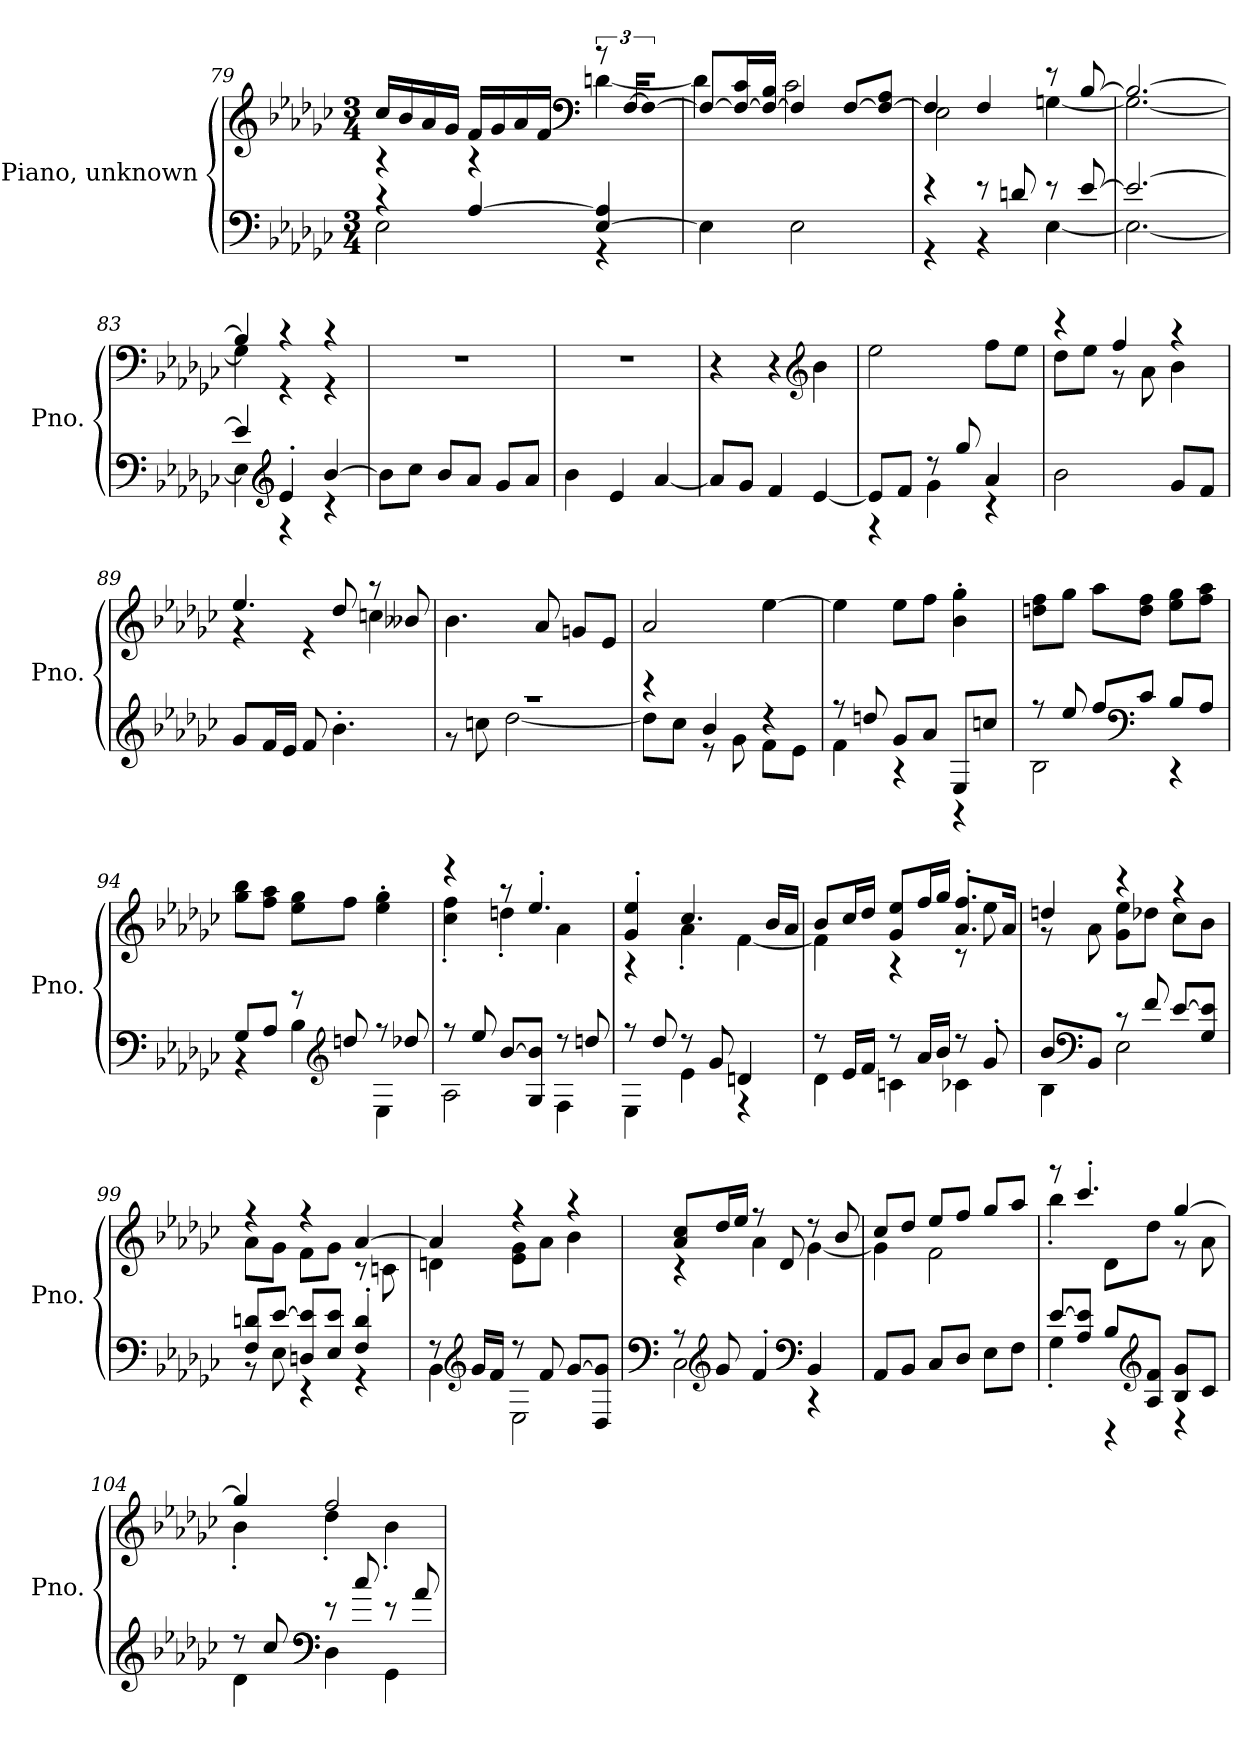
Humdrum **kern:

**kern	**kern
*part1	*part1
*staff2	*staff1
*I"Piano, unknown	*
*I'Pno.	*
*clefF4	*clefG2
*k[b-e-a-d-g-c-]	*k[b-e-a-d-g-c-]
*M3/4	*M3/4
=79	=79
*^	*^
4r	2E-\	16cc-/LL	4r
.	.	16b-/	.
.	.	16a-/	.
.	.	16g-/JJ	.
[4A-/	.	16f/LL	4r
.	.	16g-/	.
.	.	16a-/	.
.	.	16f/JJ	.
*	*	*clefF4	*
[4E-/ 4A-/]	4r	12r	[4dn\
.	.	[24F/KL	.
.	.	8F/J_	.
*v	*v	*	*
=80	=80	=80
4E-\]	8F/L_	4d\]
.	16F/_ 16c-/L	.
.	16F/_ 16B-/JJ	.
2E-\	4F/]	2c-\
.	[8F/L	.
.	8F/_ 8A-/J	.
!!LO:PB:g=z	!!
=81	=81	=81
*^	*	*
4r	4r	4F/]	2E-\
8r	4r	4F/	.
8dn/	.	.	.
8r	[4E-\	8r	[4Gn\
[8e-/	.	[8B-/	.
=82	=82	=82	=82
2.e-/_	2.E-\_	2.B-/_	2.G\_
=83	=83	=83	=83
4e-/]	4E-\]	4B-/]	4G\]
*clefG2	*	*	*
4e-'/	4r	4r	4r
[4b-/	4r	4r	4r
*v	*v	*	*
*	*v	*v
=84	=84
8b-\L]	2.r
8cc-\J	.
8b-/L	.
8a-/J	.
8g-/L	.
8a-/J	.
=85	=85
4b-\	2.r
4e-/	.
[4a-/	.
=86	=86
8a-/L]	4r
8g-/J	.
4f/	4r
*	*clefG2
[4e-/	4b-\
=87	=87
*^	*
8e-/L]	4r	2ee-\
8f/J	.	.
8r	4g-\	.
8gg-/	.	.
4a-/	4r	8ff\L
.	.	8ee-\J
*v	*v	*
!!LO:LB:g=z
=88	=88
*	*^
2b-\	4r	8dd-\L
.	.	8ee-\J
.	4ff/	8r
.	.	8a-\
8g-/L	4r	4b-\
8f/J	.	.
=89	=89	=89
8g-/L	4.ee-/	4r
16f/L	.	.
16e-/JJ	.	.
8f/	.	4r
4.b-'\	8dd-/	.
.	8r	4ccn\
.	8b--X/	.
*	*v	*v
=90	=90
*^	*
2.r	8r	4.b-\
.	8ccn\	.
.	[2dd-\	.
.	.	8a-/
.	.	8gn/L
.	.	8e-/J
=91	=91	=91
4r	8dd-\L]	2a-/
.	8cc-\J	.
4b-/	8r	.
.	8g-\	.
4r	8f\L	[4ee-\
.	8e-\J	.
=92	=92	=92
8r	4f\	4ee-\]
8ddn/	.	.
8g-/L	4r	8ee-\L
8a-/J	.	8ff\J
8E-/L	4r	4b-\' 4gg-\'
8ccn/J	.	.
!!LO:LB:g=z
=93	=93	=93
8r	2B-\	8ddn\ 8ff\L
8ee-/	.	8gg-\J
8ff/L	.	8aa-\L
*clefF4	*	*
8c-/J	.	8dd\ 8ff\J
8B-/L	4r	8ee-\ 8gg-\L
8A-/J	.	8ff\ 8aa-\J
=94	=94	=94
8G-/L	4r	8gg-\ 8bb-\L
8A-/J	.	8ff\ 8aa-\J
8r	4B-\	8ee-\ 8gg-\L
*clefG2	*	*
8ddn/	.	8ff\J
8r	4E-\	4ee-\' 4gg-\'
8dd-X/	.	.
=95	=95	=95
*	*	*^
8r	2A-\	4r	4cc-\' 4ff\'
8ee-/	.	.	.
[8b-/L	.	8r	4ddn'\
8G-/ 8b-/]J	.	4.ee-'/	.
8r	4F\	.	4a-\
8ddn/	.	.	.
=96	=96	=96	=96
8r	4E-\	4g-/' 4ee-/'	4r
8dd-/	.	.	.
8r	4e-\	4.cc-/	4a-'\
8g-/	.	.	.
4dn/	4r	.	[4f\
.	.	16b-/LL	.
.	.	16a-/JJ	.
!!LO:LB:g=z	!!
=97	=97	=97	=97
8r	4d-\	8b-/L	4f\]
16e-/LL	.	16cc-/L	.
16f/JJ	.	16dd-/JJ	.
8r	4cn\	8g-/ 8ee-/L	4r
16a-/LL	.	16ff/L	.
16b-/JJ	.	16gg-/JJ	.
8r	4c-X\	8.a-/' 8.ff/'L	8r
8g-'/	.	.	8ee-\
.	.	16a-/Jk	.
=98	=98	=98	=98
8b-/L	4B-\	4ddn/	8r
*clefF4	*	*	*
8BB-/J	.	.	8a-\
8r	2E-\	4r	8g-\ 8ee-\L
8f/	.	.	8dd-X\J
[8e-/L	.	4r	8cc-\L
8G-/ 8e-/]J	.	.	8b-\J
=99	=99	=99	=99
8F/ 8dn/L	8r	4r	8a-\L
[8e-/J	8E-\	.	8g-\J
8Dn/ 8e-/]L	4r	4r	8f\L
8E-/ 8e-/J	.	.	8g-\J
4F/' 4d/'	4r	[4a-/	8r
.	.	.	8cn\
=100	=100	=100	=100
8r	4BB-\	4a-/]	4dn\
*clefG2	*	*	*
16g-/LL	.	.	.
16f/JJ	.	.	.
8r	2E-\	4r	8e-\ 8g-\L
8f/	.	.	8a-\J
[8g-/L	.	4r	4b-\
8D-/ 8g-/]J	.	.	.
!!LO:LB:g=z	!!
=101	=101	=101	=101
*clefF4	*	*	*
8r	2C-\	8a-/ 8cc-/L	4r
*clefG2	*	*	*
8g-/	.	16dd-/L	.
.	.	16ee-/JJ	.
4f'/	.	8r	4a-\
.	.	8d-/	.
*clefF4	*	*	*
4BB-/	4r	8r	[4g-\
.	.	8b-/	.
*v	*v	*	*
=102	=102	=102
8AA-/L	8cc-/L	4g-\]
8BB-/J	8dd-/J	.
8C-/L	8ee-/L	2f\
8D-/J	8ff/J	.
8E-\L	8gg-/L	.
8F\J	8aa-/J	.
=103	=103	=103
*^	*	*
[8e-/L	4G-'\	8r	4bb-'\
8A-/ 8e-/]J	.	4.ccc-'/	.
8B-/L	4r	.	8d-\L
*clefG2	*	*	*
8A-/ 8f/J	.	.	8dd-\J
8B-/ 8g-/L	4r	[4gg-/	8r
8c-/J	.	.	8a-\
=104	=104	=104	=104
8r	4d-\	4gg-/]	4b-'\
8cc-/	.	.	.
*clefF4	*	*	*
8r	4D-\	2ff/	4dd-'\
8cc-/	.	.	.
8r	4GG-\	.	4b-'\
8a-/	.	.	.
*v	*v	*	*
*	*v	*v
=	=
*-	*-
